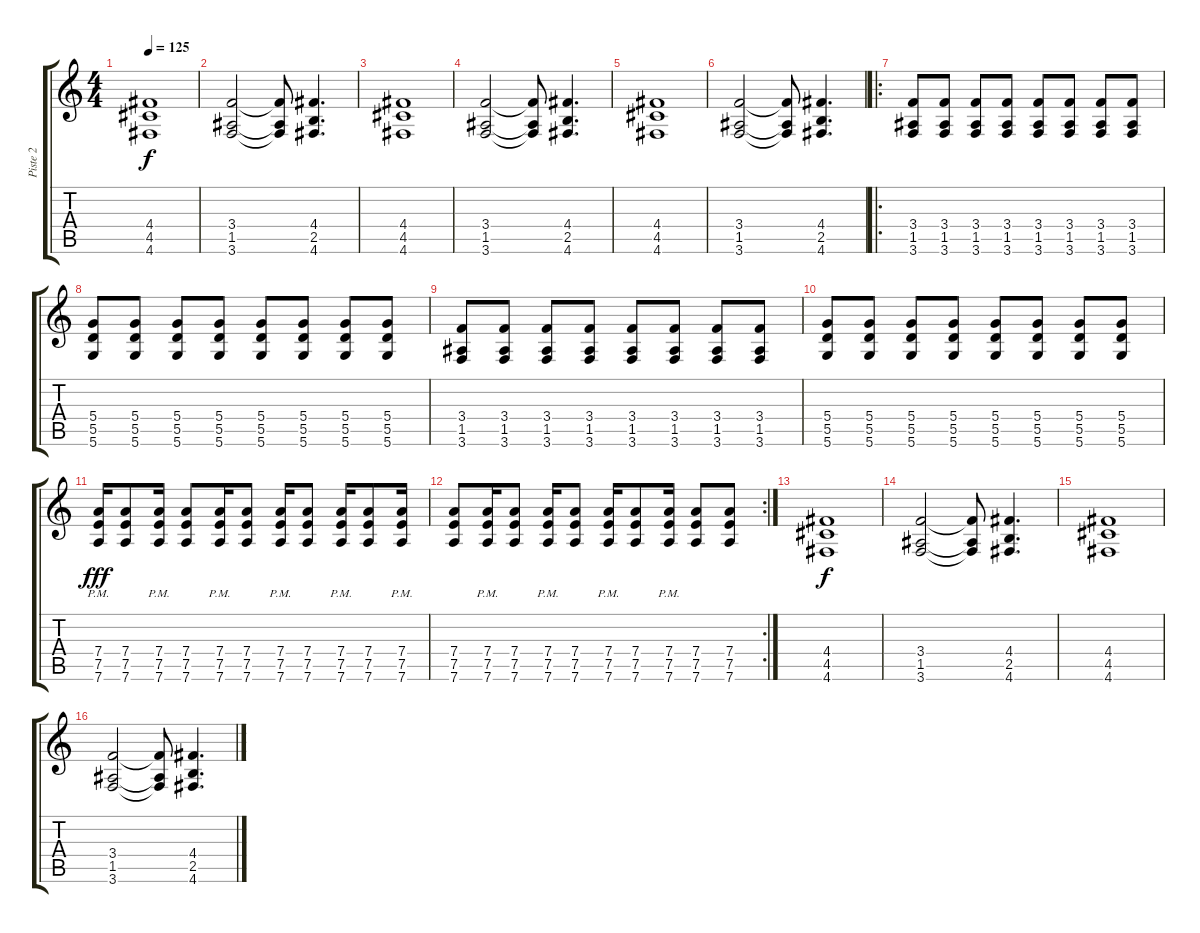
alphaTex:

\track ("Piste 2" "Piste 2") {instrument distortionguitar}
\staff {score tabs}
\tuning (E4 B3 G3 D3 A2 D2) {hide}
\ts (4 4)
\tempo 125
\clef g2
\ks c
(4.4 4.5 4.6).1{dy f} |
(3.4 1.5 3.6).2 (3.4{t} 1.5{t} 3.6{t}).8 (4.4 2.5 4.6).4{d} |
(4.4 4.5 4.6).1 |
(3.4 1.5 3.6).2 (3.4{t} 1.5{t} 3.6{t}).8 (4.4 2.5 4.6).4{d} |
(4.4 4.5 4.6).1 |
(3.4 1.5 3.6).2 (3.4{t} 1.5{t} 3.6{t}).8 (4.4 2.5 4.6).4{d} |
\ro
(3.4 1.5 3.6).8 (3.4 1.5 3.6).8 (3.4 1.5 3.6).8 (3.4 1.5 3.6).8 (3.4 1.5 3.6).8 (3.4 1.5 3.6).8 (3.4 1.5 3.6).8 (3.4 1.5 3.6).8 |
(5.4 5.5 5.6).8 (5.4 5.5 5.6).8 (5.4 5.5 5.6).8 (5.4 5.5 5.6).8 (5.4 5.5 5.6).8 (5.4 5.5 5.6).8 (5.4 5.5 5.6).8 (5.4 5.5 5.6).8 |
(3.4 1.5 3.6).8 (3.4 1.5 3.6).8 (3.4 1.5 3.6).8 (3.4 1.5 3.6).8 (3.4 1.5 3.6).8 (3.4 1.5 3.6).8 (3.4 1.5 3.6).8 (3.4 1.5 3.6).8 |
(5.4 5.5 5.6).8 (5.4 5.5 5.6).8 (5.4 5.5 5.6).8 (5.4 5.5 5.6).8 (5.4 5.5 5.6).8 (5.4 5.5 5.6).8 (5.4 5.5 5.6).8 (5.4 5.5 5.6).8 |
(7.4{pm} 7.5{pm} 7.6{pm}).16{dy fff} (7.4 7.5 7.6).8 (7.4{pm} 7.5{pm} 7.6{pm}).16 (7.4 7.5 7.6).8 (7.4{pm} 7.5{pm} 7.6{pm}).16 (7.4 7.5 7.6).8 (7.4{pm} 7.5{pm} 7.6{pm}).16 (7.4 7.5 7.6).8 (7.4{pm} 7.5{pm} 7.6{pm}).16 (7.4 7.5 7.6).8 (7.4{pm} 7.5{pm} 7.6{pm}).16 |
\rc 2
(7.4 7.5 7.6).8 (7.4{pm} 7.5{pm} 7.6{pm}).16 (7.4 7.5 7.6).8 (7.4{pm} 7.5{pm} 7.6{pm}).16 (7.4 7.5 7.6).8 (7.4{pm} 7.5{pm} 7.6{pm}).16 (7.4 7.5 7.6).8 (7.4{pm} 7.5{pm} 7.6{pm}).16 (7.4 7.5 7.6).8 (7.4 7.5 7.6).8 |
(4.4 4.5 4.6).1{dy f} |
(3.4 1.5 3.6).2 (3.4{t} 1.5{t} 3.6{t}).8 (4.4 2.5 4.6).4{d} |
(4.4 4.5 4.6).1 |
(3.4 1.5 3.6).2 (3.4{t} 1.5{t} 3.6{t}).8 (4.4 2.5 4.6).4{d}
